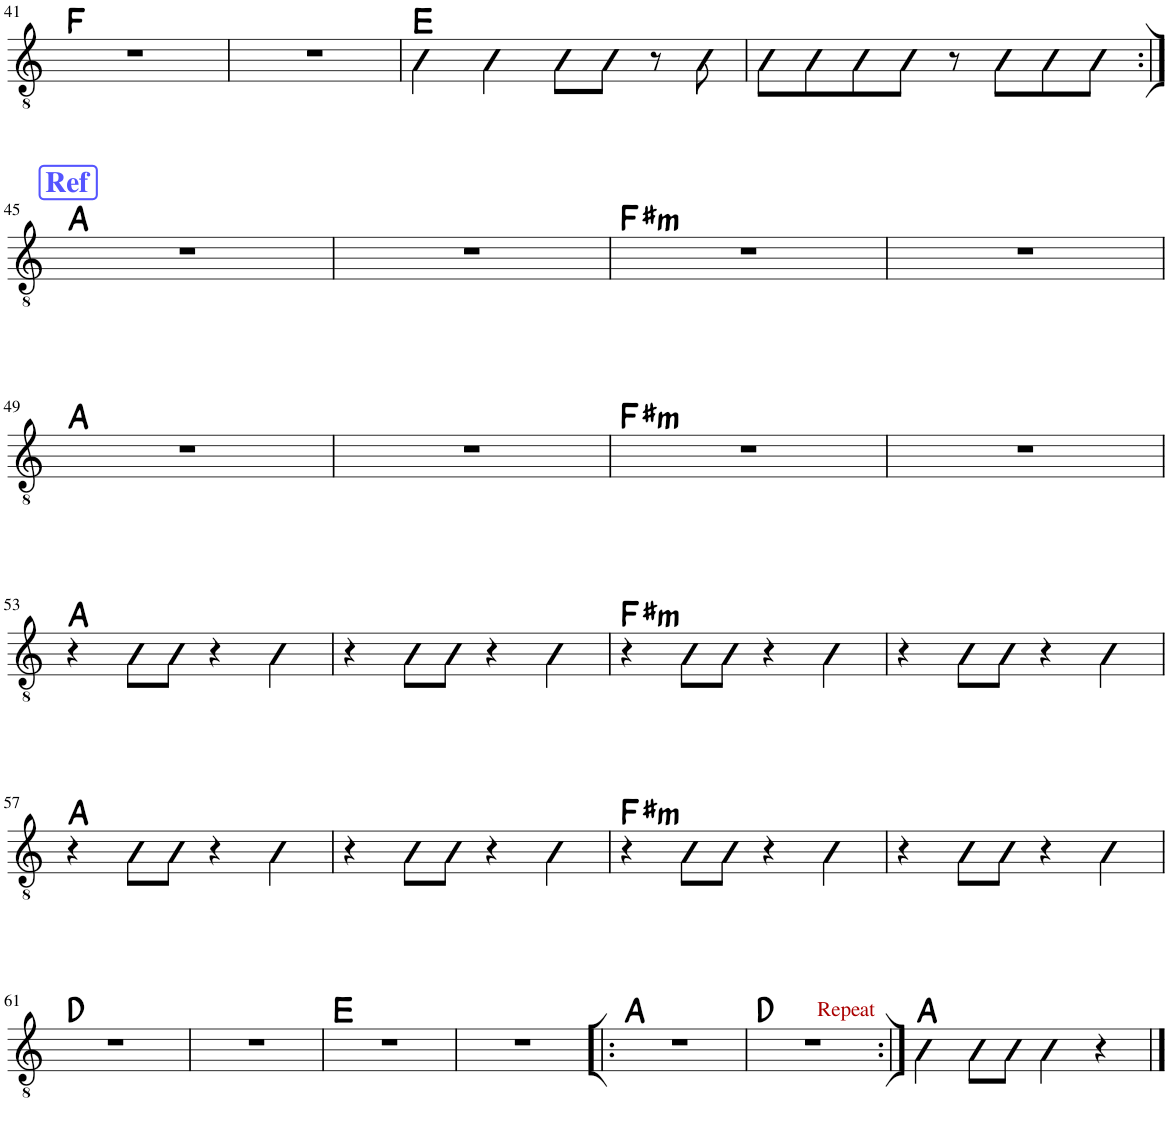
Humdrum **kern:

**kern	**harte
*part1	*part1
*staff1	*
*I"Classical Guitar	*
*I'Guit.	*
!!LO:PB:g=z
*clefGv2	*
*k[]	*
*M4/4	*
=41	=41
1r	F:maj
=42	=42
1r	.
=43	=43
4E\	E:maj
4E\	.
8E\L	.
8E\J	.
8r	.
8E\	.
=44	=44
8E\L	.
8E\	.
8E\	.
8E\J	.
8r	.
8E\L	.
8E\	.
8E\J	.
!!LO:LB:g=z
!!LO:REH:place=s1:a:B:rj:color=#5555FF:fs=14:t=Ref
=45:|!	=45:|!
1r	A:maj
=46	=46
1r	.
=47	=47
!	!LO:H:kt=m
1r	F#:min
=48	=48
1r	.
!!LO:LB:g=z
=49	=49
1r	A:maj
=50	=50
1r	.
=51	=51
!	!LO:H:kt=m
1r	F#:min
=52	=52
1r	.
!!LO:LB:g=z
=53	=53
4r	A:maj
8A\L	.
8A\J	.
4r	.
4A\	.
=54	=54
4r	.
8A\L	.
8A\J	.
4r	.
4A\	.
=55	=55
!	!LO:H:kt=m
4r	F#:min
8A\L	.
8A\J	.
4r	.
4A\	.
=56	=56
4r	.
8A\L	.
8A\J	.
4r	.
4A\	.
!!LO:LB:g=z
=57	=57
4r	A:maj
8A\L	.
8A\J	.
4r	.
4A\	.
=58	=58
4r	.
8A\L	.
8A\J	.
4r	.
4A\	.
=59	=59
!	!LO:H:kt=m
4r	F#:min
8A\L	.
8A\J	.
4r	.
4A\	.
=60	=60
4r	.
8A\L	.
8A\J	.
4r	.
4A\	.
!!LO:LB:g=z
=61	=61
1r	D:maj
=62	=62
1r	.
=63	=63
1r	E:maj
=64	=64
1r	.
=65!|:	=65!|:
1r	A:maj
=66	=66
!LO:TX:a:color=#AA0000:t=Repeat	!
1r	D:maj
=67:|!	=67:|!
4A\	A:maj
8A\L	.
8A\J	.
4A\	.
4r	.
==	==
*-	*-
